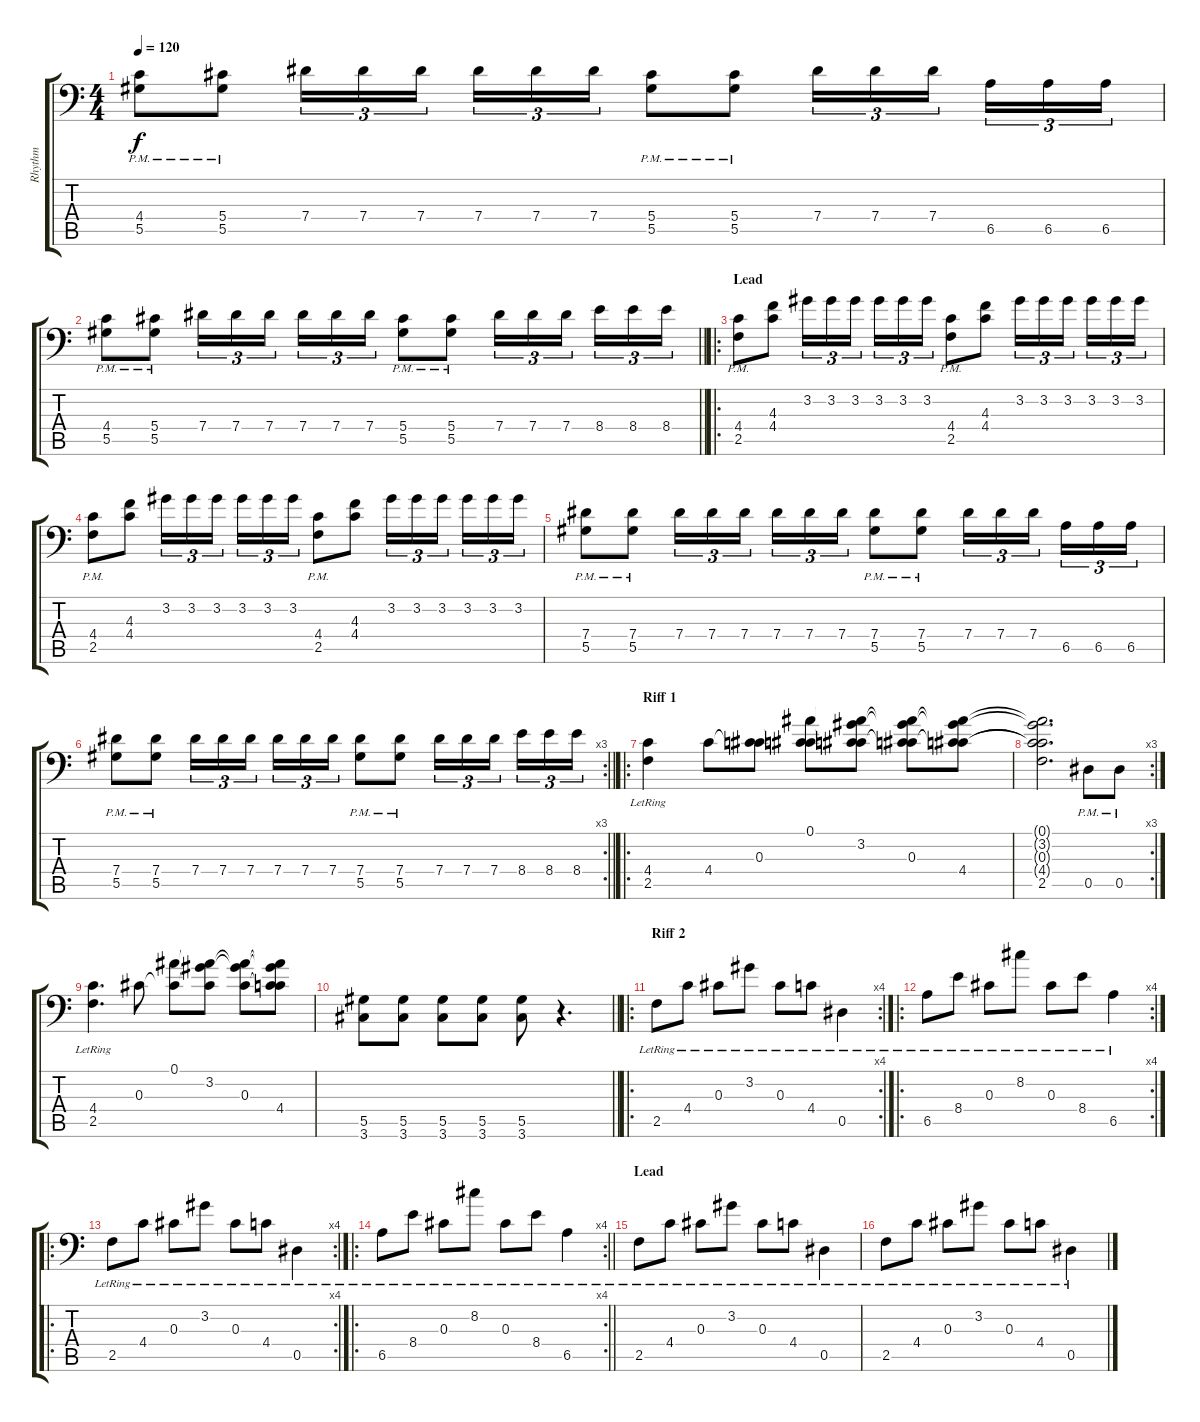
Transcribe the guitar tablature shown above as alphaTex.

\track ("Rhythm" "Rhythm") {instrument distortionguitar}
\staff {score tabs}
\tuning (Bb3 F3 Db3 Ab2 Eb2 Bb1) {hide}
\ts (4 4)
\tempo 120
\clef f4
\ks c
(4.4{pm} 5.5{pm}).8{dy f} (5.4{pm} 5.5{pm}).8 7.4.16{tu (3 2)} 7.4.16{tu (3 2)} 7.4.16{tu (3 2) beam splitsecondary} 7.4.16{tu (3 2)} 7.4.16{tu (3 2)} 7.4.16{tu (3 2)} (5.4{pm} 5.5{pm}).8 (5.4{pm} 5.5{pm}).8 7.4.16{tu (3 2)} 7.4.16{tu (3 2)} 7.4.16{tu (3 2) beam splitsecondary} 6.5.16{tu (3 2)} 6.5.16{tu (3 2)} 6.5.16{tu (3 2)} |
\barLineRight lightlight
(4.4{pm} 5.5{pm}).8 (5.4{pm} 5.5{pm}).8 7.4.16{tu (3 2)} 7.4.16{tu (3 2)} 7.4.16{tu (3 2) beam splitsecondary} 7.4.16{tu (3 2)} 7.4.16{tu (3 2)} 7.4.16{tu (3 2)} (5.4{pm} 5.5{pm}).8 (5.4{pm} 5.5{pm}).8 7.4.16{tu (3 2)} 7.4.16{tu (3 2)} 7.4.16{tu (3 2) beam splitsecondary} 8.4.16{tu (3 2)} 8.4.16{tu (3 2)} 8.4.16{tu (3 2)} |
\ro
\section ("" "Lead")
(4.4{pm} 2.5{pm}).8 (4.3 4.4).8 3.2.16{tu (3 2)} 3.2.16{tu (3 2)} 3.2.16{tu (3 2) beam splitsecondary} 3.2.16{tu (3 2)} 3.2.16{tu (3 2)} 3.2.16{tu (3 2)} (4.4{pm} 2.5{pm}).8 (4.3 4.4).8 3.2.16{tu (3 2)} 3.2.16{tu (3 2)} 3.2.16{tu (3 2) beam splitsecondary} 3.2.16{tu (3 2)} 3.2.16{tu (3 2)} 3.2.16{tu (3 2)} |
(4.4{pm} 2.5{pm}).8 (4.3 4.4).8 3.2.16{tu (3 2)} 3.2.16{tu (3 2)} 3.2.16{tu (3 2) beam splitsecondary} 3.2.16{tu (3 2)} 3.2.16{tu (3 2)} 3.2.16{tu (3 2)} (4.4{pm} 2.5{pm}).8 (4.3 4.4).8 3.2.16{tu (3 2)} 3.2.16{tu (3 2)} 3.2.16{tu (3 2) beam splitsecondary} 3.2.16{tu (3 2)} 3.2.16{tu (3 2)} 3.2.16{tu (3 2)} |
(7.4{pm} 5.5{pm}).8 (7.4{pm} 5.5{pm}).8 7.4.16{tu (3 2)} 7.4.16{tu (3 2)} 7.4.16{tu (3 2) beam splitsecondary} 7.4.16{tu (3 2)} 7.4.16{tu (3 2)} 7.4.16{tu (3 2)} (7.4{pm} 5.5{pm}).8 (7.4{pm} 5.5{pm}).8 7.4.16{tu (3 2)} 7.4.16{tu (3 2)} 7.4.16{tu (3 2) beam splitsecondary} 6.5.16{tu (3 2)} 6.5.16{tu (3 2)} 6.5.16{tu (3 2)} |
\rc 3
\barLineRight lightlight
(7.4{pm} 5.5{pm}).8 (7.4{pm} 5.5{pm}).8 7.4.16{tu (3 2)} 7.4.16{tu (3 2)} 7.4.16{tu (3 2) beam splitsecondary} 7.4.16{tu (3 2)} 7.4.16{tu (3 2)} 7.4.16{tu (3 2)} (7.4{pm} 5.5{pm}).8 (7.4{pm} 5.5{pm}).8 7.4.16{tu (3 2)} 7.4.16{tu (3 2)} 7.4.16{tu (3 2) beam splitsecondary} 8.4.16{tu (3 2)} 8.4.16{tu (3 2)} 8.4.16{tu (3 2)} |
\ro
\section ("" "Riff 1")
(4.4{lr} 2.5{lr}).4 4.4.8 (0.3 4.4{t}).8 (0.1 0.3{t} 4.4{t}).8 (0.1{t} 3.2 0.3{t} 4.4{t}).8 (0.1{t} 3.2{t} 0.3 4.4{t}).8 (0.1{t} 3.2{t} 0.3{t} 4.4).8 |
\rc 3
(0.1{t} 3.2{t} 0.3{t} 4.4{t} 2.5).2{d} 0.5{pm}.8 0.5{pm}.8 |
(4.4{lr} 2.5{lr}).4{d} 0.3.8 (0.1 0.3{t}).8 (0.1{t} 3.2 0.3{t}).8 (0.1{t} 3.2{t} 0.3).8 (0.1{t} 3.2{t} 0.3{t} 4.4).8 |
\barLineRight lightlight
(5.5 3.6).8 (5.5 3.6).8 (5.5 3.6).8 (5.5 3.6).8 (5.5 3.6).8 r.4{d} |
\ro
\rc 4
\section ("" "Riff 2")
2.5{lr}.8 4.4{lr}.8 0.3{lr}.8 3.2{lr}.8 0.3{lr}.8 4.4{lr}.8 0.5{lr}.4 |
\ro
\rc 4
6.5{lr}.8 8.4{lr}.8 0.3{lr}.8 8.2{lr}.8 0.3{lr}.8 8.4{lr}.8 6.5{lr}.4 |
\ro
\rc 4
2.5{lr}.8 4.4{lr}.8 0.3{lr}.8 3.2{lr}.8 0.3{lr}.8 4.4{lr}.8 0.5{lr}.4 |
\ro
\rc 4
\barLineRight lightlight
6.5{lr}.8 8.4{lr}.8 0.3{lr}.8 8.2{lr}.8 0.3{lr}.8 8.4{lr}.8 6.5{lr}.4 |
\section ("" "Lead")
2.5{lr}.8 4.4{lr}.8 0.3{lr}.8 3.2{lr}.8 0.3{lr}.8 4.4{lr}.8 0.5{lr}.4 |
2.5{lr}.8 4.4{lr}.8 0.3{lr}.8 3.2{lr}.8 0.3{lr}.8 4.4{lr}.8 0.5{lr}.4
